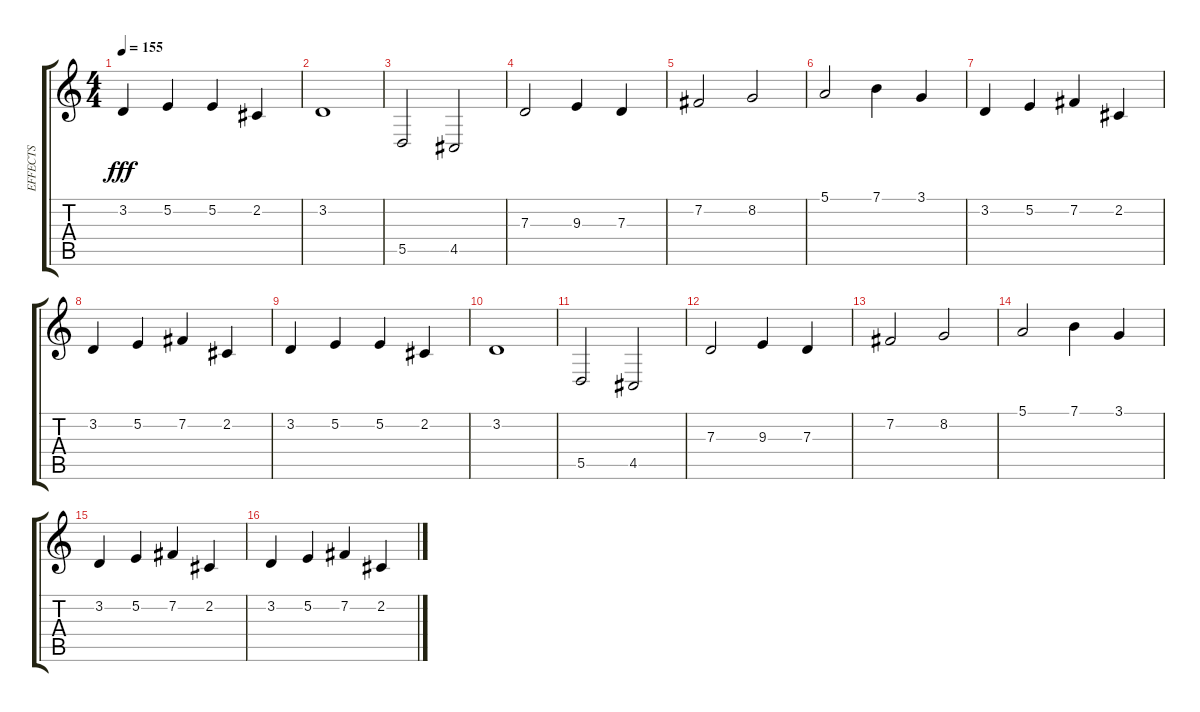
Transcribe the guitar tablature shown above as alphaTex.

\track ("EFFECTS" "EFFECTS") {instrument fx6goblins}
\staff {score tabs}
\tuning (E4 B3 G3 D3 A2 E2) {hide}
\ts (4 4)
\tempo 155
\clef g2
\ks c
3.2.4{dy fff} 5.2.4 5.2.4 2.2.4 |
3.2.1 |
5.5.2 4.5.2 |
7.3.2 9.3.4 7.3.4 |
7.2.2 8.2.2 |
5.1.2 7.1.4 3.1.4 |
3.2.4 5.2.4 7.2.4 2.2.4 |
3.2.4 5.2.4 7.2.4 2.2.4 |
3.2.4 5.2.4 5.2.4 2.2.4 |
3.2.1 |
5.5.2{balance 8} 4.5.2 |
7.3.2 9.3.4 7.3.4 |
7.2.2 8.2.2 |
5.1.2 7.1.4 3.1.4 |
3.2.4 5.2.4 7.2.4 2.2.4 |
3.2.4 5.2.4 7.2.4 2.2.4
